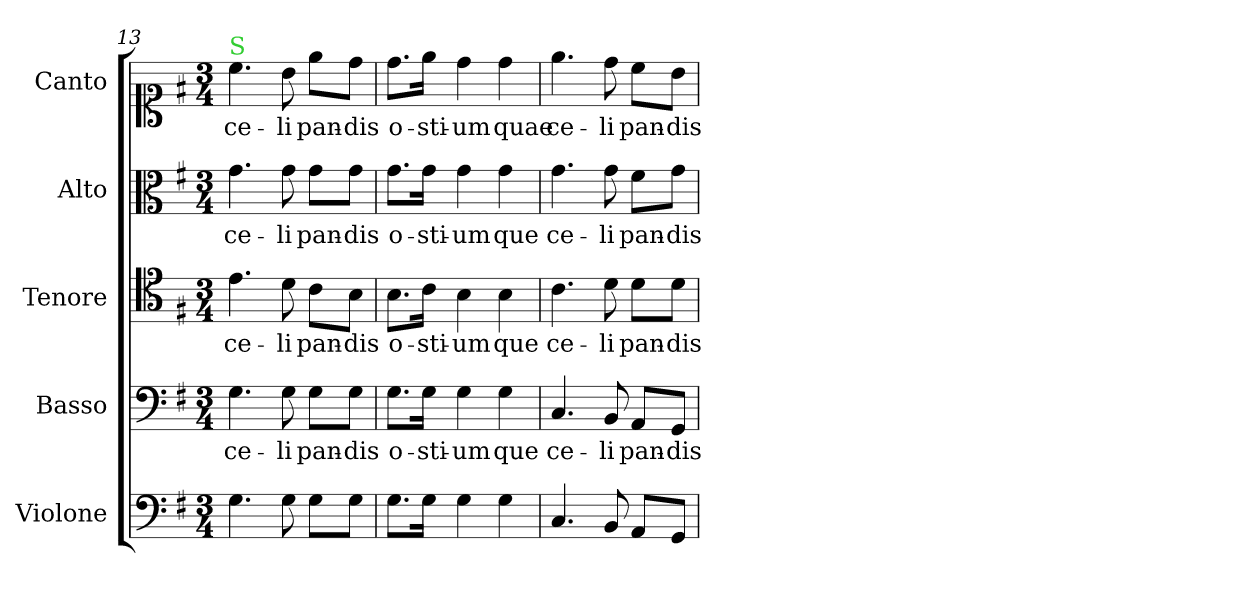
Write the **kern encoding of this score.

**kern	**kern	**text	**kern	**text	**kern	**text	**kern	**text
*part5	*part4	*part4	*part3	*part3	*part2	*part2	*part1	*part1
*staff5	*staff4	*staff4	*staff3	*staff3	*staff2	*staff2	*staff1	*staff1
*I"Violone	*I"Basso	*	*I"Tenore	*	*I"Alto	*	*I"Canto	*
*I'Vlne	*I'B	*	*I'T	*	*I'A	*	*I'C	*
*clefF4	*clefF4	*	*clefC4	*	*clefC3	*	*clefC1	*
*k[f#]	*k[f#]	*	*k[f#]	*	*k[f#]	*	*k[f#]	*
*G:	*G:	*	*G:	*	*G:	*	*G:	*
*M3/4	*M3/4	*	*M3/4	*	*M3/4	*	*M3/4	*
=13	=13	=13	=13	=13	=13	=13	=13	=13
!	!	!	!	!	!	!	!LO:TX:a:color=limegreen:t=S	!
4.G\	4.G\	ce-	4.e\	ce-	4.g\	ce-	4.cc\	ce-
8G\	8G\	-li	8d\	-li	8g\	-li	8b\	-li
8G\L	8G\L	pan-	8c\L	pan-	8g\L	pan-	8ee\L	pan-
8G\J	8G\J	-dis	8B\J	-dis	8g\J	-dis	8dd\J	-dis
=14	=14	=14	=14	=14	=14	=14	=14	=14
8.G\L	8.G\L	o-	8.B\L	o-	8.g\L	o-	8.dd\L	o-
16G\Jk	16G\Jk	-sti-	16c\Jk	-sti-	16g\Jk	-sti-	16ee\Jk	-sti-
4G\	4G\	-um	4B\	-um	4g\	-um	4dd\	-um
4G\	4G\	que	4B\	que	4g\	que	4dd\	quae
=15	=15	=15	=15	=15	=15	=15	=15	=15
4.C/	4.C/	ce-	4.c\	ce-	4.g\	ce-	4.ee\	ce-
8BB/	8BB/	-li	8d\	-li	8g\	-li	8dd\	-li
8AA/L	8AA/L	pan-	8d\L	pan-	8f#\L	pan-	8cc\L	pan-
8GG/J	8GG/J	-dis	8d\J	-dis	8g\J	-dis	8b\J	-dis
=	=	=	=	=	=	=	=	=
*-	*-	*-	*-	*-	*-	*-	*-	*-
